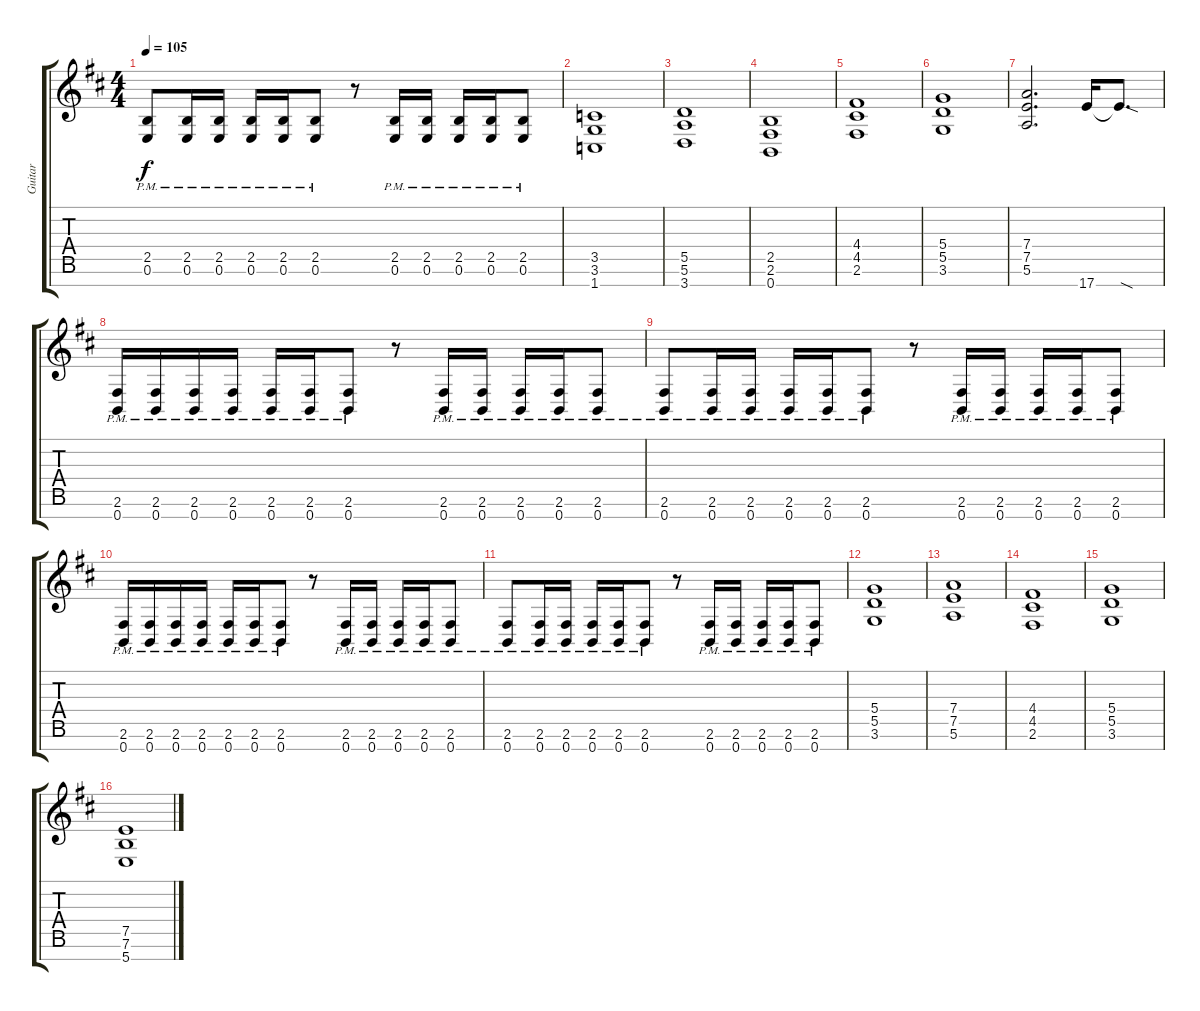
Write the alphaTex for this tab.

\track ("Guitar" "Guitar") {instrument distortionguitar}
\staff {score tabs}
\tuning (E4 B3 G3 D3 A2 E2 B1) {hide}
\ts (4 4)
\tempo 105
\clef g2
\ks d
(2.5{pm} 0.6{pm}).8{dy f} (2.5{pm} 0.6{pm}).16 (2.5{pm} 0.6{pm}).16 (2.5{pm} 0.6{pm}).16 (2.5{pm} 0.6{pm}).16 (2.5{pm} 0.6{pm}).8 r.8 (2.5{pm} 0.6{pm}).16 (2.5{pm} 0.6{pm}).16 (2.5{pm} 0.6{pm}).16 (2.5{pm} 0.6{pm}).16 (2.5{pm} 0.6{pm}).8 |
(3.5 3.6 1.7).1 |
(5.5 5.6 3.7).1 |
(2.5 2.6 0.7).1 |
(4.4 4.5 2.6).1 |
(5.4 5.5 3.6).1 |
(7.4 7.5 5.6).2{d} 17.7.16 17.7{sod t}.8{d} |
(2.6{pm} 0.7{pm}).16 (2.6{pm} 0.7{pm}).16 (2.6{pm} 0.7{pm}).16 (2.6{pm} 0.7{pm}).16 (2.6{pm} 0.7{pm}).16 (2.6{pm} 0.7{pm}).16 (2.6{pm} 0.7{pm}).8 r.8 (2.6{pm} 0.7{pm}).16 (2.6{pm} 0.7{pm}).16 (2.6{pm} 0.7{pm}).16 (2.6{pm} 0.7{pm}).16 (2.6{pm} 0.7{pm}).8 |
(2.6{pm} 0.7{pm}).8 (2.6{pm} 0.7{pm}).16 (2.6{pm} 0.7{pm}).16 (2.6{pm} 0.7{pm}).16 (2.6{pm} 0.7{pm}).16 (2.6{pm} 0.7{pm}).8 r.8 (2.6{pm} 0.7{pm}).16 (2.6{pm} 0.7{pm}).16 (2.6{pm} 0.7{pm}).16 (2.6{pm} 0.7{pm}).16 (2.6{pm} 0.7{pm}).8 |
(2.6{pm} 0.7{pm}).16 (2.6{pm} 0.7{pm}).16 (2.6{pm} 0.7{pm}).16 (2.6{pm} 0.7{pm}).16 (2.6{pm} 0.7{pm}).16 (2.6{pm} 0.7{pm}).16 (2.6{pm} 0.7{pm}).8 r.8 (2.6{pm} 0.7{pm}).16 (2.6{pm} 0.7{pm}).16 (2.6{pm} 0.7{pm}).16 (2.6{pm} 0.7{pm}).16 (2.6{pm} 0.7{pm}).8 |
(2.6{pm} 0.7{pm}).8 (2.6{pm} 0.7{pm}).16 (2.6{pm} 0.7{pm}).16 (2.6{pm} 0.7{pm}).16 (2.6{pm} 0.7{pm}).16 (2.6{pm} 0.7{pm}).8 r.8 (2.6{pm} 0.7{pm}).16 (2.6{pm} 0.7{pm}).16 (2.6{pm} 0.7{pm}).16 (2.6{pm} 0.7{pm}).16 (2.6{pm} 0.7{pm}).8 |
(5.4 5.5 3.6).1 |
(7.4 7.5 5.6).1 |
(4.4 4.5 2.6).1 |
(5.4 5.5 3.6).1 |
(7.5 7.6 5.7).1
